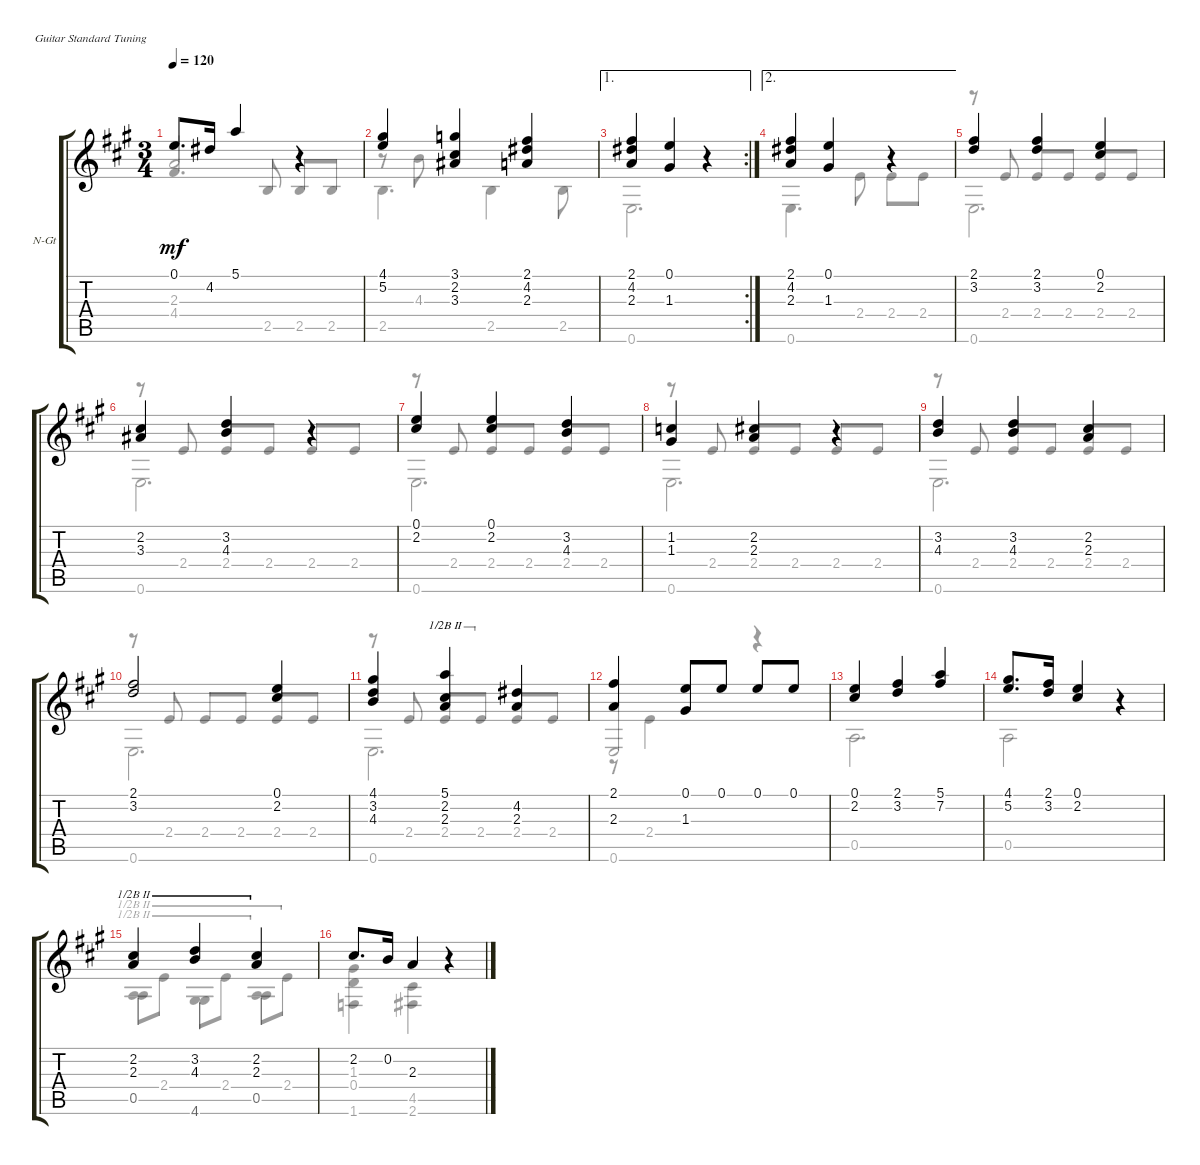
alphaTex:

\defaultSystemsLayout 4
\bracketExtendMode groupsimilarinstruments
\firstSystemTrackNameOrientation horizontal
\otherSystemsTrackNameOrientation horizontal
\track ("Nylon Guitar" "N-Gt") {instrument acousticguitarnylon}
\staff {score tabs}
\tuning (E4 B3 G3 D3 A2 E2)
\voice
\ts (3 4)
\tempo 120
\clef g2
\ks a
0.1.8{d dy mf} 4.2.16 5.1.4 r.4 |
(4.1 5.2).4 (3.1 2.2 3.3).4 (2.3 4.2 2.1).4 |
\ae 1
\rc 2
(2.1 4.2 2.3).4 (1.3 0.1).4 r.4 |
\ae 2
(2.1 4.2 2.3).4 (1.3 0.1).4 r.4 |
(2.1 3.2).4 (3.2 2.1).4 (0.1 2.2).4 |
(2.2 3.3).4 (4.3 3.2).4 r.4 |
(0.1 2.2).4 (2.2 0.1).4 (3.2 4.3).4 |
(1.2 1.3).4 (2.3 2.2).4 r.4 |
(3.2 4.3).4 (4.3 3.2).4 (2.2 2.3).4 |
(2.1 3.2).2 (2.2 0.1).4 |
(4.1 3.2 4.3).4 (2.3 2.2 5.1).4{barre (2 half)} (4.2 2.3).4 |
(2.3 2.1).4 (0.1 1.3).8 0.1.8 0.1.8 0.1.8 |
(0.1 2.2).4 (3.2 2.1).4 (5.1 7.2).4 |
(5.2 4.1).8{d} (2.1 3.2).16 (2.2 0.1).4 r.4 |
(2.2 2.3).4{barre (2 half)} (4.3 3.2).4{barre (2 half)} (2.2 2.3).4{barre (2 half)} |
2.2.8{d} 0.2.16 2.3.4 r.4
\voice
\clef g2
\ottava regular
\simile none
\ks a
4.4.4{d dy mf beam invert} 2.5.8{beam invert} 2.5.8{beam invert} 2.5.8 |
2.5.4{d} 2.5.4 2.5.8 |
0.6.2{d} |
0.6.4{d} 2.4.8 2.4.8 2.4.8 |
r.8{beam invert} 2.4.8{beam invert} 2.4.8{beam invert} 2.4.8 2.4.8{beam invert} 2.4.8 |
r.8{beam invert} 2.4.8{beam invert} 2.4.8{beam invert} 2.4.8 2.4.8{beam invert} 2.4.8 |
r.8{beam invert} 2.4.8{beam invert} 2.4.8{beam invert} 2.4.8 2.4.8{beam invert} 2.4.8 |
r.8{beam invert} 2.4.8{beam invert} 2.4.8{beam invert} 2.4.8 2.4.8{beam invert} 2.4.8 |
r.8{beam invert} 2.4.8{beam invert} 2.4.8{beam invert} 2.4.8 2.4.8{beam invert} 2.4.8 |
r.8 2.4.8{beam invert} 2.4.8{beam invert} 2.4.8 2.4.8{beam invert} 2.4.8 |
r.8{beam invert} 2.4.8{beam invert} 2.4.8{barre (2 half) beam invert} 2.4.8{barre (2 half)} 2.4.8{beam invert} 2.4.8 |
0.6.2{beam invert} r.4 |
0.5.2{d} |
0.5.2 |
0.5.8{barre (2 half)} 2.4.8{barre (2 half)} 4.6.8{barre (2 half)} 2.4.8{barre (2 half)} 0.5.8{barre (2 half)} 2.4.8{barre (2 half)} |
(1.3 0.4 1.6).4 (2.6 4.5).4 r.4
\voice
\clef g2
\ottava regular
\simile none
\ks a
2.3.2{dy mf beam invert} |
r.8 4.3.8 |
|
|
0.6.2{d} |
0.6.2{d} |
0.6.2{d} |
0.6.2{d} |
0.6.2{d} |
0.6.2{d} |
0.6.2{d} |
r.8 2.4.4 |
|
|
0.5.4{barre (2 half)} 4.6.4{barre (2 half)} 0.5.4{barre (2 half)} |
